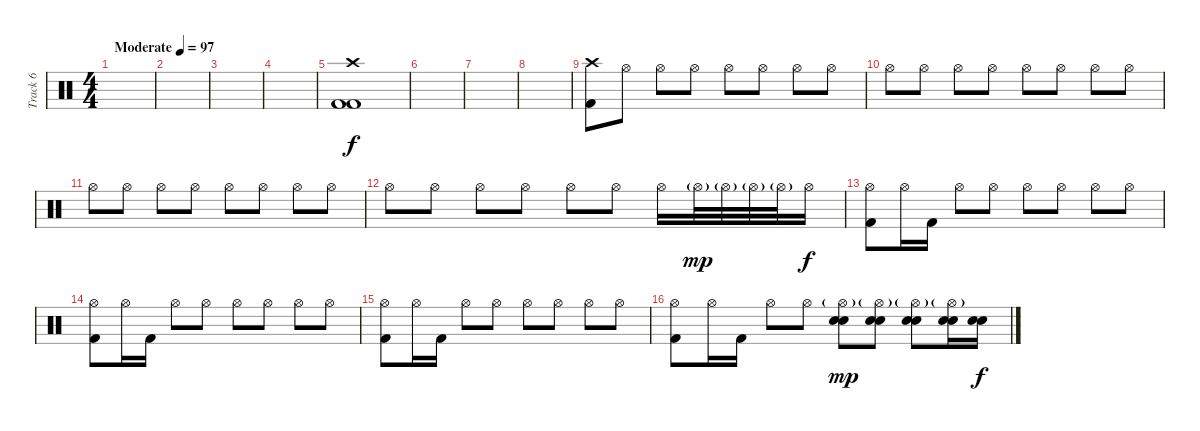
\track ("Track 6" "Track 6") {instrument percussion}
\staff {score}
\articulation defaults
\ts (4 4)
\tempo (97 "Moderate")
\clef neutral
\ks c
|
|
|
|
("Crash high (hit)" "Kick (hit) 2" "Kick (hit) 2").1 |
|
|
|
("Kick (hit) 2" "Crash high (hit)").8 "Hi-Hat (open)".8 "Hi-Hat (open)".8 "Hi-Hat (open)".8 "Hi-Hat (open)".8 "Hi-Hat (open)".8 "Hi-Hat (open)".8 "Hi-Hat (open)".8 |
"Hi-Hat (open)".8 "Hi-Hat (open)".8 "Hi-Hat (open)".8 "Hi-Hat (open)".8 "Hi-Hat (open)".8 "Hi-Hat (open)".8 "Hi-Hat (open)".8 "Hi-Hat (open)".8 |
"Hi-Hat (open)".8 "Hi-Hat (open)".8 "Hi-Hat (open)".8 "Hi-Hat (open)".8 "Hi-Hat (open)".8 "Hi-Hat (open)".8 "Hi-Hat (open)".8 "Hi-Hat (open)".8 |
"Hi-Hat (open)".8 "Hi-Hat (open)".8 "Hi-Hat (open)".8 "Hi-Hat (open)".8 "Hi-Hat (open)".8 "Hi-Hat (open)".8 "Hi-Hat (open)".16 "Hi-Hat (open)"{g}.32{dy mp} "Hi-Hat (open)"{g}.32 "Hi-Hat (open)"{g}.32 "Hi-Hat (open)"{g}.32 "Hi-Hat (open)".16{dy f} |
("Hi-Hat (open)" "Kick (hit) 2").8 "Hi-Hat (open)".16 "Kick (hit) 2".16 "Hi-Hat (open)".8 "Hi-Hat (open)".8 "Hi-Hat (open)".8 "Hi-Hat (open)".8 "Hi-Hat (open)".8 "Hi-Hat (open)".8 |
("Hi-Hat (open)" "Kick (hit) 2").8 "Hi-Hat (open)".16 "Kick (hit) 2".16 "Hi-Hat (open)".8 "Hi-Hat (open)".8 "Hi-Hat (open)".8 "Hi-Hat (open)".8 "Hi-Hat (open)".8 "Hi-Hat (open)".8 |
("Hi-Hat (open)" "Kick (hit) 2").8 "Hi-Hat (open)".16 "Kick (hit) 2".16 "Hi-Hat (open)".8 "Hi-Hat (open)".8 "Hi-Hat (open)".8 "Hi-Hat (open)".8 "Hi-Hat (open)".8 "Hi-Hat (open)".8 |
("Hi-Hat (open)" "Kick (hit) 2").8 "Hi-Hat (open)".16 "Kick (hit) 2".16 "Hi-Hat (open)".8 "Hi-Hat (open)".8 ("Electric Snare (hit)" "Electric Snare (hit)" "Hi-Hat (open)"{g}).8{dy mp} ("Electric Snare (hit)" "Electric Snare (hit)" "Hi-Hat (open)"{g}).8 ("Electric Snare (hit)" "Electric Snare (hit)" "Hi-Hat (open)"{g}).8 ("Electric Snare (hit)" "Electric Snare (hit)" "Hi-Hat (open)"{g}).16 ("Electric Snare (hit)" "Electric Snare (hit)").16{dy f}
